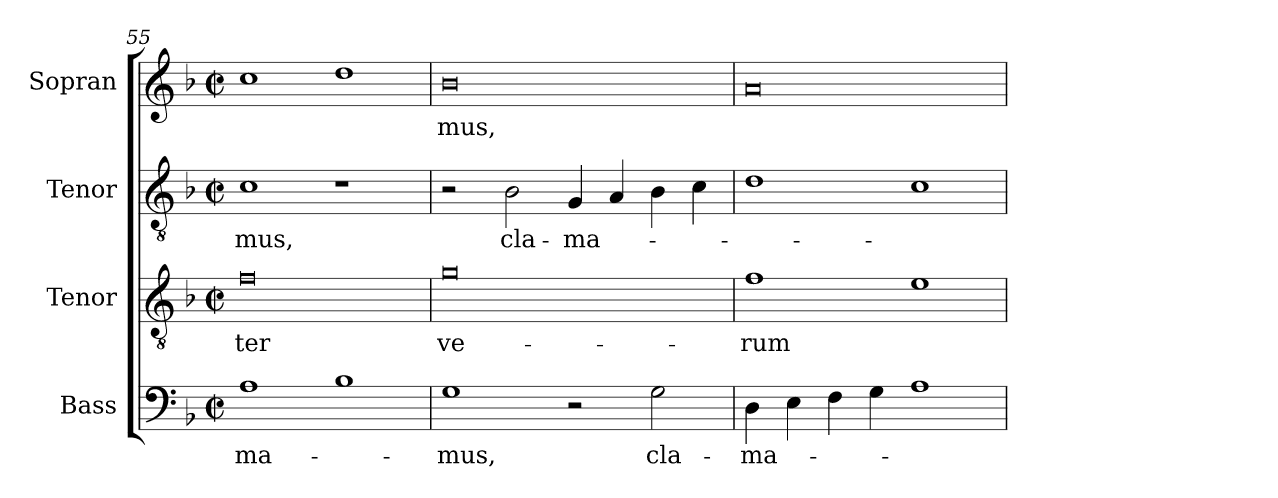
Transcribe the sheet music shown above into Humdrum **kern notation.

**kern	**text	**kern	**text	**kern	**text	**kern	**text
*part4	*part4	*part3	*part3	*part2	*part2	*part1	*part1
*staff4	*staff4	*staff3	*staff3	*staff2	*staff2	*staff1	*staff1
*I"Bass	*	*I"Tenor	*	*I"Tenor	*	*I"Sopran	*
*	*	*I'Tenor	*	*	*	*	*
*clefF4	*	*clefGv2	*	*clefGv2	*	*clefG2	*
*	*	*ITrd7c12	*	*ITrd7c12	*	*	*
*k[b-]	*	*k[b-]	*	*k[b-]	*	*k[b-]	*
*F:	*	*F:	*	*F:	*	*F:	*
*M2/2	*	*M2/2	*	*M2/2	*	*M2/2	*
*met(c|)	*	*met(c|)	*	*met(c|)	*	*met(c|)	*
=55	=55	=55	=55	=55	=55	=55	=55
!	!LO:LY:b:color=#000000	!	!	!	!	!	!
!	!	!	!LO:LY:b:color=#000000	!	!	!	!
!	!	!	!	!	!LO:LY:b:color=#000000	!	!
1Ai	-ma-	0Fi	-ter	1Ci	-mus,	1cci	.
1B-i	.	.	.	1r	.	1ddi	.
=56	=56	=56	=56	=56	=56	=56	=56
!	!LO:LY:b:color=#000000	!	!	!	!	!	!
!	!	!	!LO:LY:b:color=#000000	!	!	!	!
!	!	!	!	!	!	!	!LO:LY:b:color=#000000
1Gi	-mus,	0Gi	ve-	2r	.	0b-i	-mus,
!	!	!	!	!	!LO:LY:b:color=#000000	!	!
.	.	.	.	2BB-i\	cla-	.	.
!	!	!	!	!	!LO:LY:b:color=#000000	!	!
2r	.	.	.	4GGi/	-ma-	.	.
.	.	.	.	4AAi/	.	.	.
!	!LO:LY:b:color=#000000	!	!	!	!	!	!
2Gi\	cla-	.	.	4BB-i\	.	.	.
.	.	.	.	4Ci\	.	.	.
!!LO:LB:g=z
=57	=57	=57	=57	=57	=57	=57	=57
!	!LO:LY:b:color=#000000	!	!	!	!	!	!
!	!	!	!LO:LY:b:color=#000000	!	!	!	!
4Di\	-ma-	1Fi	-rum	1Di	.	0ai	.
4Ei\	.	.	.	.	.	.	.
4Fi\	.	.	.	.	.	.	.
4Gi\	.	.	.	.	.	.	.
1Ai	.	1Ei	.	1Ci	.	.	.
=	=	=	=	=	=	=	=
*-	*-	*-	*-	*-	*-	*-	*-
